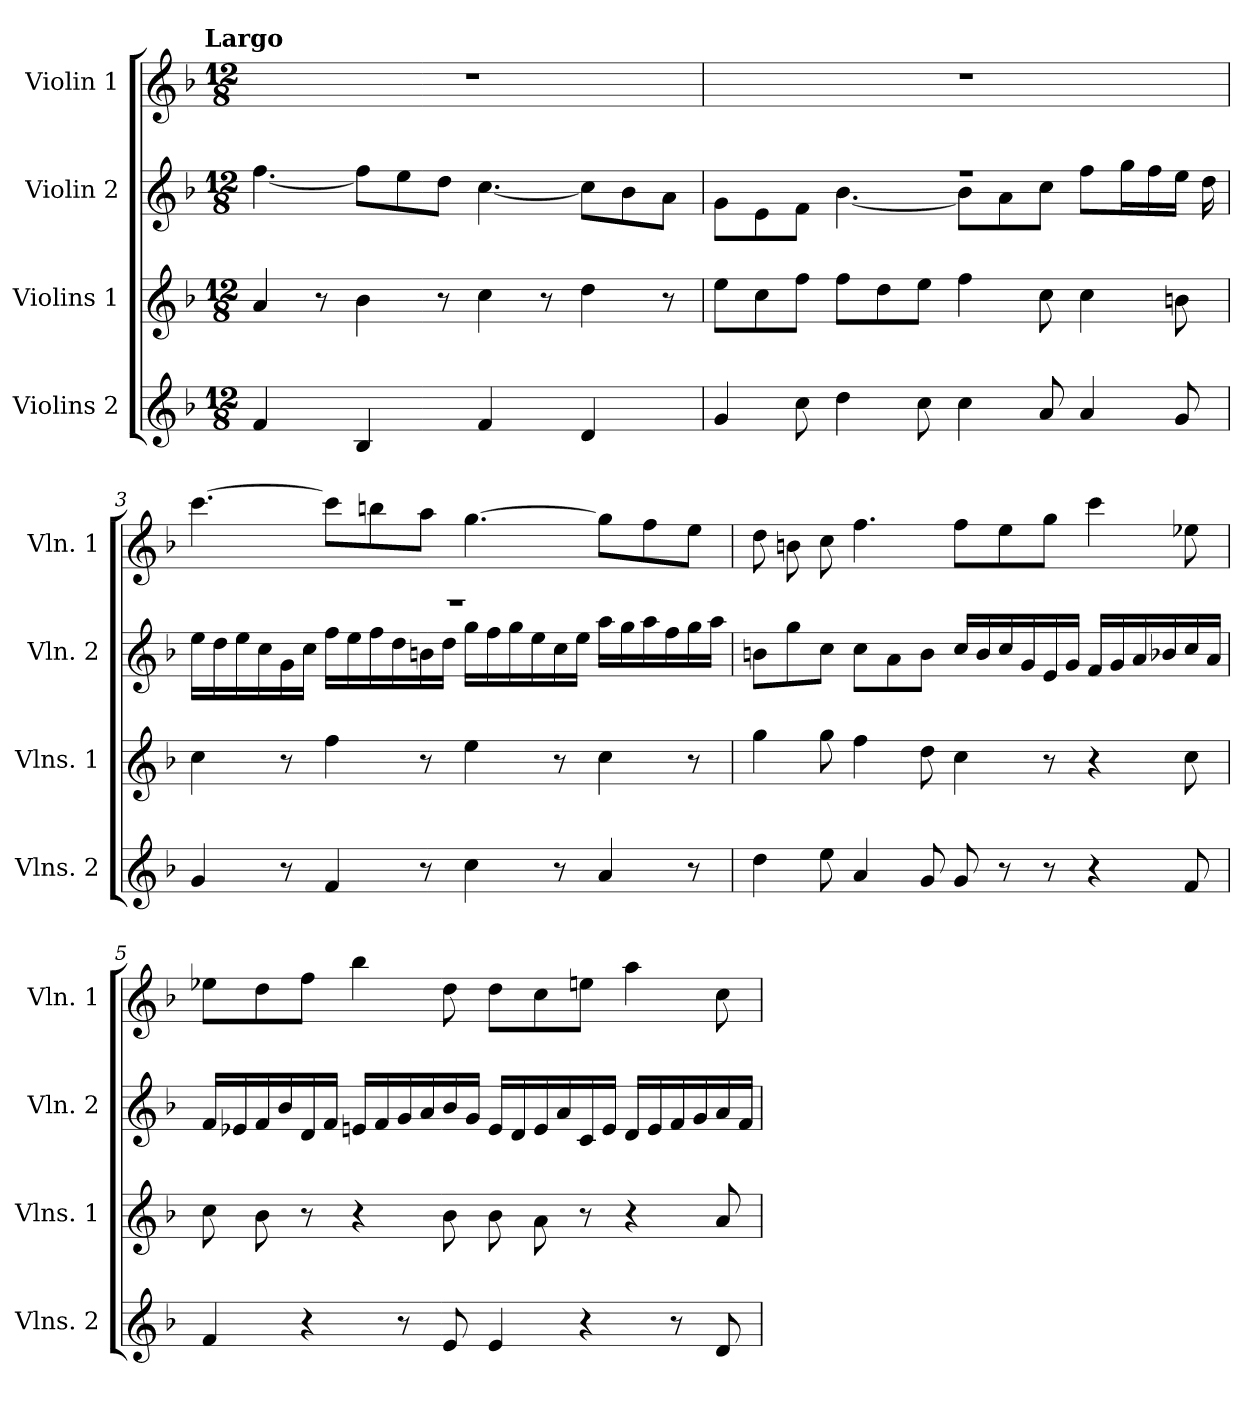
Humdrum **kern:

**kern	**kern	**kern	**kern
*part4	*part3	*part2	*part1
*staff4	*staff3	*staff2	*staff1
*I"Violins 2	*I"Violins 1	*I"Violin 2	*I"Violin 1
*I'Vlns. 2	*I'Vlns. 1	*I'Vln. 2	*I'Vln. 1
*clefG2	*clefG2	*clefG2	*clefG2
*k[b-]	*k[b-]	*k[b-]	*k[b-]
!!LO:TX:omd:t=Largo
*M12/8	*M12/8	*M12/8	*M12/8
*MM50	*MM50	*MM50	*MM50
=1	=1	=1	=1
*	*	*^	*
4f/	4a/	1.ryy	[4.ff\	1.r
8ryy	8r	.	.	.
4B-/	4b-\	.	8ff\L]	.
.	.	.	8ee\	.
8ryy	8r	.	8dd\J	.
4f/	4cc\	.	[4.cc\	.
8ryy	8r	.	.	.
4d/	4dd\	.	8cc\L]	.
.	.	.	8b-\	.
8ryy	8r	.	8a\J	.
=2	=2	=2	=2	=2
4g/	8ee\L	1.r	8g\L	1.r
.	8cc\	.	8e\	.
8cc\	8ff\J	.	8f\J	.
4dd\	8ff\L	.	[4.b-\	.
.	8dd\	.	.	.
8cc\	8ee\J	.	.	.
4cc\	4ff\	.	8b-\L]	.
.	.	.	8a\	.
8a/	8cc\	.	8cc\J	.
4a/	4cc\	.	8ff\L	.
.	.	.	16gg\L	.
.	.	.	16ff\	.
8g/	8bn\	.	16ee\JJ	.
.	.	.	16dd\	.
=3	=3	=3	=3	=3
4g/	4cc\	1.r	16ee\LL	[4.ccc\
.	.	.	16dd\	.
.	.	.	16ee\	.
.	.	.	16cc\	.
8r	8r	.	16g\	.
.	.	.	16cc\JJ	.
4f/	4ff\	.	16ff\LL	8ccc\L]
.	.	.	16ee\	.
.	.	.	16ff\	8bbn\
.	.	.	16dd\	.
8r	8r	.	16bn\	8aa\J
.	.	.	16dd\JJ	.
4cc\	4ee\	.	16gg\LL	[4.gg\
.	.	.	16ff\	.
.	.	.	16gg\	.
.	.	.	16ee\	.
8r	8r	.	16cc\	.
.	.	.	16ee\JJ	.
4a/	4cc\	.	16aa\LL	8gg\L]
.	.	.	16gg\	.
.	.	.	16aa\	8ff\
.	.	.	16ff\	.
8r	8r	.	16gg\	8ee\J
.	.	.	16aa\JJ	.
*	*	*v	*v	*
=4	=4	=4	=4
4dd\	4gg\	8bn\L	8dd\
.	.	8gg\	8bn\
8ee\	8gg\	8cc\J	8cc\
4a/	4ff\	8cc\L	4.ff\
.	.	8a\	.
8g/	8dd\	8b\J	.
8g/	4cc\	16cc/LL	8ff\L
.	.	16b/	.
8r	.	16cc/	8ee\
.	.	16g/	.
8r	8r	16e/	8gg\J
.	.	16g/JJ	.
4r	4r	16f/LL	4ccc\
.	.	16g/	.
.	.	16a/	.
.	.	16b-X/	.
8f/	8cc\	16cc/	8ee-X\
.	.	16a/JJ	.
!!LO:LB:g=z
=5	=5	=5	=5
4f/	8cc\	16f/LL	8ee-X\L
.	.	16e-X/	.
.	8b-\	16f/	8dd\
.	.	16b-/	.
4r	8r	16d/	8ff\J
.	.	16f/JJ	.
.	4r	16en/LL	4bb-\
.	.	16f/	.
8r	.	16g/	.
.	.	16a/	.
8e/	8b-\	16b-/	8dd\
.	.	16g/JJ	.
4e/	8b-\	16e/LL	8dd\L
.	.	16d/	.
.	8a\	16e/	8cc\
.	.	16a/	.
4r	8r	16c/	8een\J
.	.	16e/JJ	.
.	4r	16d/LL	4aa\
.	.	16e/	.
8r	.	16f/	.
.	.	16g/	.
8d/	8a/	16a/	8cc\
.	.	16f/JJ	.
=	=	=	=
*-	*-	*-	*-
